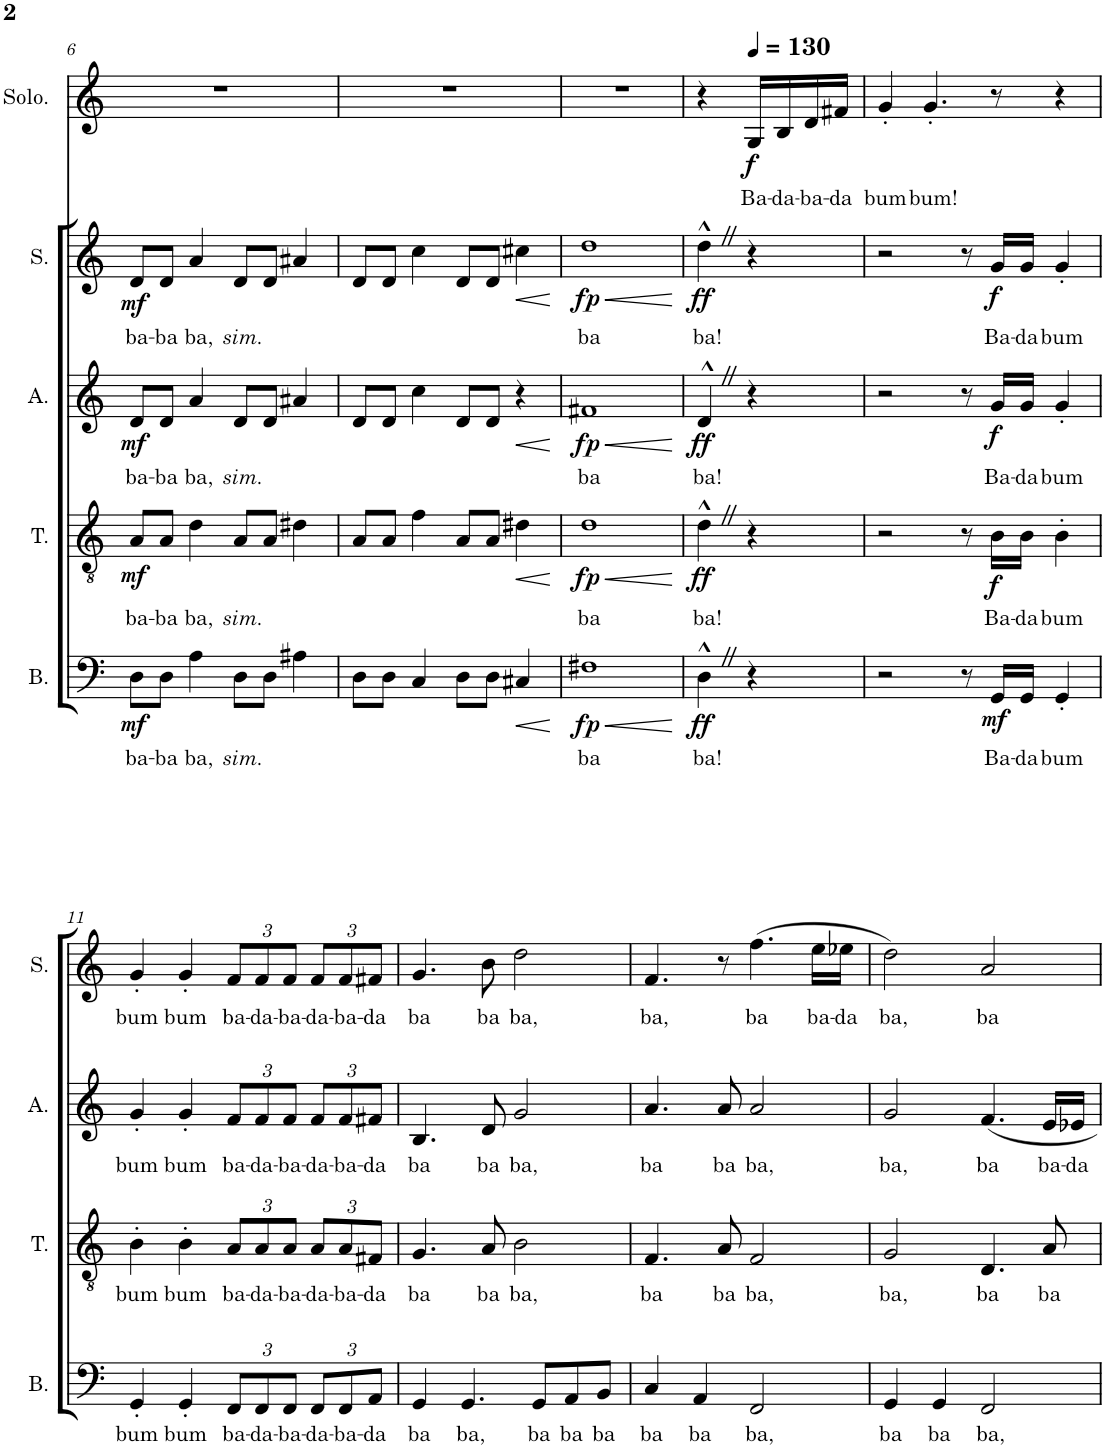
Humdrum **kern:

**kern	**text	**dynam	**kern	**text	**dynam	**kern	**text	**dynam	**kern	**text	**dynam	**kern	**text	**dynam
*part5	*part5	*part5	*part4	*part4	*part4	*part3	*part3	*part3	*part2	*part2	*part2	*part1	*part1	*part1
*staff5	*staff5	*staff5	*staff4	*staff4	*staff4	*staff3	*staff3	*staff3	*staff2	*staff2	*staff2	*staff1	*staff1	*staff1
*I"Bass	*	*	*I"Tenor	*	*	*I"Alto	*	*	*I"Soprano	*	*	*I"Soloist	*	*
*I'B.	*	*	*I'T.	*	*	*I'A.	*	*	*I'S.	*	*	*I'Solo.	*	*
!!LO:PB:g=z
*clefF4	*	*	*clefGv2	*	*	*clefG2	*	*	*clefG2	*	*	*clefG2	*	*
*k[]	*	*	*k[]	*	*	*k[]	*	*	*k[]	*	*	*k[]	*	*
*M4/4	*	*	*M4/4	*	*	*M4/4	*	*	*M4/4	*	*	*M4/4	*	*
=6	=6	=6	=6	=6	=6	=6	=6	=6	=6	=6	=6	=6	=6	=6
!	!LO:LY:b	!LO:DY:b	!	!LO:LY:b	!LO:DY:b	!	!LO:LY:b	!LO:DY:b	!	!LO:LY:b	!LO:DY:b	!	!	!
8D\L	ba-	mf	8A/L	ba-	mf	8d/L	ba-	mf	8d/L	ba-	mf	1r	.	.
!	!LO:LY:b	!	!	!LO:LY:b	!	!	!LO:LY:b	!	!	!LO:LY:b	!	!	!	!
8D\J	-ba	.	8A/J	-ba	.	8d/J	-ba	.	8d/J	-ba	.	.	.	.
!	!LO:LY:b	!	!	!LO:LY:b	!	!	!LO:LY:b	!	!	!LO:LY:b	!	!	!	!
4A\	ba,	.	4d\	ba,	.	4a/	ba,	.	4a/	ba,	.	.	.	.
!	!LO:LY:b	!	!	!LO:LY:b	!	!	!LO:LY:b	!	!	!LO:LY:b	!	!	!	!
8D\L	sim.	.	8A/L	sim.	.	8d/L	sim.	.	8d/L	sim.	.	.	.	.
8D\J	.	.	8A/J	.	.	8d/J	.	.	8d/J	.	.	.	.	.
4A#X\	.	.	4d#X\	.	.	4a#X/	.	.	4a#X/	.	.	.	.	.
=7	=7	=7	=7	=7	=7	=7	=7	=7	=7	=7	=7	=7	=7	=7
8D\L	.	.	8A/L	.	.	8d/L	.	.	8d/L	.	.	1r	.	.
8D\J	.	.	8A/J	.	.	8d/J	.	.	8d/J	.	.	.	.	.
4C/	.	.	4f\	.	.	4cc\	.	.	4cc\	.	.	.	.	.
8D\L	.	.	8A/L	.	.	8d/L	.	.	8d/L	.	.	.	.	.
8D\J	.	.	8A/J	.	.	8d/J	.	.	8d/J	.	.	.	.	.
!	!	!LO:HP:b	!	!	!LO:HP:b	!	!	!LO:HP:b	!	!	!LO:HP:b	!	!	!
4C#X/	.	<	4d#X\	.	<	4r	.	<	4cc#X\	.	<	.	.	.
.	.	[	.	.	[	.	.	[	.	.	[	.	.	.
=8	=8	=8	=8	=8	=8	=8	=8	=8	=8	=8	=8	=8	=8	=8
!	!LO:LY:b	!LO:HP:b	!	!LO:LY:b	!LO:HP:b	!	!LO:LY:b	!LO:HP:b	!	!LO:LY:b	!LO:HP:b	!	!	!
!	!	!LO:DY:n=1:b	!	!	!LO:DY:n=1:b	!	!	!LO:DY:n=1:b	!	!	!LO:DY:n=1:b	!	!	!
1F#X	ba	< fp	1d	ba	< fp	1f#X	ba	< fp	1dd	ba	< fp	1r	.	.
.	.	[	.	.	[	.	.	[	.	.	[	.	.	.
=9	=9	=9	=9	=9	=9	=9	=9	=9	=9	=9	=9	=9	=9	=9
!	!LO:LY:b	!LO:DY:b	!	!LO:LY:b	!LO:DY:b	!	!LO:LY:b	!LO:DY:b	!	!LO:LY:b	!LO:DY:b	!	!	!
4D^^Z\	ba!	ff	4d^^Z\	ba!	ff	4d^^Z/	ba!	ff	4dd^^Z\	ba!	ff	4r	.	.
*	*	*	*	*	*	*	*	*	*	*	*	*MM130	*	*
!	!	!	!	!	!	!	!	!	!	!	!	!	!LO:LY:b	!LO:DY:b
4r	.	.	4r	.	.	4r	.	.	4r	.	.	16G/LL	Ba-	f
!	!	!	!	!	!	!	!	!	!	!	!	!	!LO:LY:b	!
.	.	.	.	.	.	.	.	.	.	.	.	16B/	-da-	.
!	!	!	!	!	!	!	!	!	!	!	!	!	!LO:LY:b	!
.	.	.	.	.	.	.	.	.	.	.	.	16d/	-ba-	.
!	!	!	!	!	!	!	!	!	!	!	!	!	!LO:LY:b	!
.	.	.	.	.	.	.	.	.	.	.	.	16f#X/JJ	-da	.
=10	=10	=10	=10	=10	=10	=10	=10	=10	=10	=10	=10	=10	=10	=10
!	!	!	!	!	!	!	!	!	!	!	!	!	!LO:LY:b	!
2r	.	.	2r	.	.	2r	.	.	2r	.	.	4g'/	bum	.
!	!	!	!	!	!	!	!	!	!	!	!	!	!LO:LY:b	!
.	.	.	.	.	.	.	.	.	.	.	.	4.g'/	bum!	.
8r	.	.	8r	.	.	8r	.	.	8r	.	.	.	.	.
!	!LO:LY:b	!LO:DY:b	!	!LO:LY:b	!LO:DY:b	!	!LO:LY:b	!LO:DY:b	!	!LO:LY:b	!LO:DY:b	!	!	!
16GG/LL	Ba-	mf	16B\LL	Ba-	f	16g/LL	Ba-	f	16g/LL	Ba-	f	8r	.	.
!	!LO:LY:b	!	!	!LO:LY:b	!	!	!LO:LY:b	!	!	!LO:LY:b	!	!	!	!
16GG/JJ	-da	.	16B\JJ	-da	.	16g/JJ	-da	.	16g/JJ	-da	.	.	.	.
!	!LO:LY:b	!	!	!LO:LY:b	!	!	!LO:LY:b	!	!	!LO:LY:b	!	!	!	!
4GG'/	bum	.	4B'\	bum	.	4g'/	bum	.	4g'/	bum	.	4r	.	.
!!LO:LB:g=z
=11	=11	=11	=11	=11	=11	=11	=11	=11	=11	=11	=11	=11	=11	=11
!	!LO:LY:b	!	!	!LO:LY:b	!	!	!LO:LY:b	!	!	!LO:LY:b	!	!	!	!
4GG'/	bum	.	4B'\	bum	.	4g'/	bum	.	4g'/	bum	.	1r	.	.
!	!LO:LY:b	!	!	!LO:LY:b	!	!	!LO:LY:b	!	!	!LO:LY:b	!	!	!	!
4GG'/	bum	.	4B'\	bum	.	4g'/	bum	.	4g'/	bum	.	.	.	.
*Xbrackettup	*	*	*	*	*	*	*	*	*	*	*	*	*	*
!	!LO:LY:b	!	!	!	!	!	!	!	!	!	!	!	!	!
*	*	*	*Xbrackettup	*	*	*	*	*	*	*	*	*	*	*
!	!	!	!	!LO:LY:b	!	!	!	!	!	!	!	!	!	!
*	*	*	*	*	*	*Xbrackettup	*	*	*	*	*	*	*	*
!	!	!	!	!	!	!	!LO:LY:b	!	!	!	!	!	!	!
*	*	*	*	*	*	*	*	*	*Xbrackettup	*	*	*	*	*
!	!	!	!	!	!	!	!	!	!	!LO:LY:b	!	!	!	!
12FF/L	ba-	.	12A/L	ba-	.	12f/L	ba-	.	12f/L	ba-	.	.	.	.
!	!LO:LY:b	!	!	!LO:LY:b	!	!	!LO:LY:b	!	!	!LO:LY:b	!	!	!	!
12FF/	-da-	.	12A/	-da-	.	12f/	-da-	.	12f/	-da-	.	.	.	.
!	!LO:LY:b	!	!	!LO:LY:b	!	!	!LO:LY:b	!	!	!LO:LY:b	!	!	!	!
12FF/J	-ba-	.	12A/J	-ba-	.	12f/J	-ba-	.	12f/J	-ba-	.	.	.	.
!	!LO:LY:b	!	!	!LO:LY:b	!	!	!LO:LY:b	!	!	!LO:LY:b	!	!	!	!
12FF/L	-da-	.	12A/L	-da-	.	12f/L	-da-	.	12f/L	-da-	.	.	.	.
!	!LO:LY:b	!	!	!LO:LY:b	!	!	!LO:LY:b	!	!	!LO:LY:b	!	!	!	!
12FF/	-ba-	.	12A/	-ba-	.	12f/	-ba-	.	12f/	-ba-	.	.	.	.
!	!LO:LY:b	!	!	!LO:LY:b	!	!	!LO:LY:b	!	!	!LO:LY:b	!	!	!	!
12AA/J	-da	.	12F#X/J	-da	.	12f#X/J	-da	.	12f#X/J	-da	.	.	.	.
=12	=12	=12	=12	=12	=12	=12	=12	=12	=12	=12	=12	=12	=12	=12
!	!LO:LY:b	!	!	!LO:LY:b	!	!	!LO:LY:b	!	!	!LO:LY:b	!	!	!	!
4GG/	ba	.	4.G/	ba	.	4.B/	ba	.	4.g/	ba	.	1r	.	.
!	!LO:LY:b	!	!	!	!	!	!	!	!	!	!	!	!	!
4.GG/	ba,	.	.	.	.	.	.	.	.	.	.	.	.	.
!	!	!	!	!LO:LY:b	!	!	!LO:LY:b	!	!	!LO:LY:b	!	!	!	!
.	.	.	8A/	ba	.	8d/	ba	.	8b\	ba	.	.	.	.
!	!	!	!	!LO:LY:b	!	!	!LO:LY:b	!	!	!LO:LY:b	!	!	!	!
.	.	.	2B\	ba,	.	2g/	ba,	.	2dd\	ba,	.	.	.	.
!	!LO:LY:b	!	!	!	!	!	!	!	!	!	!	!	!	!
8GG/L	ba	.	.	.	.	.	.	.	.	.	.	.	.	.
!	!LO:LY:b	!	!	!	!	!	!	!	!	!	!	!	!	!
8AA/	ba	.	.	.	.	.	.	.	.	.	.	.	.	.
!	!LO:LY:b	!	!	!	!	!	!	!	!	!	!	!	!	!
8BB/J	ba	.	.	.	.	.	.	.	.	.	.	.	.	.
=13	=13	=13	=13	=13	=13	=13	=13	=13	=13	=13	=13	=13	=13	=13
!	!LO:LY:b	!	!	!LO:LY:b	!	!	!LO:LY:b	!	!	!LO:LY:b	!	!	!	!
4C/	ba	.	4.F/	ba	.	4.a/	ba	.	4.f/	ba,	.	1r	.	.
!	!LO:LY:b	!	!	!	!	!	!	!	!	!	!	!	!	!
4AA/	ba	.	.	.	.	.	.	.	.	.	.	.	.	.
!	!	!	!	!LO:LY:b	!	!	!LO:LY:b	!	!	!	!	!	!	!
.	.	.	8A/	ba	.	8a/	ba	.	8r	.	.	.	.	.
!	!LO:LY:b	!	!	!LO:LY:b	!	!	!LO:LY:b	!	!	!LO:LY:b	!	!	!	!
2FF/	ba,	.	2F/	ba,	.	2a/	ba,	.	(4.ff\	ba	.	.	.	.
!	!	!	!	!	!	!	!	!	!	!LO:LY:b	!	!	!	!
.	.	.	.	.	.	.	.	.	16ee\LL	ba-	.	.	.	.
!	!	!	!	!	!	!	!	!	!	!LO:LY:b	!	!	!	!
.	.	.	.	.	.	.	.	.	16ee-X\JJ	-da	.	.	.	.
=14	=14	=14	=14	=14	=14	=14	=14	=14	=14	=14	=14	=14	=14	=14
!	!LO:LY:b	!	!	!LO:LY:b	!	!	!LO:LY:b	!	!	!LO:LY:b	!	!	!	!
4GG/	ba	.	2G/	ba,	.	2g/	ba,	.	2dd\)	ba,	.	1r	.	.
!	!LO:LY:b	!	!	!	!	!	!	!	!	!	!	!	!	!
4GG/	ba	.	.	.	.	.	.	.	.	.	.	.	.	.
!	!LO:LY:b	!	!	!LO:LY:b	!	!	!LO:LY:b	!	!	!LO:LY:b	!	!	!	!
2FF/	ba,	.	4.D/	ba	.	4.f/	ba	.	2a/	ba	.	.	.	.
!	!	!	!	!LO:LY:b	!	!	!LO:LY:b	!	!	!	!	!	!	!
.	.	.	8A/	ba	.	16e/LL	ba-	.	.	.	.	.	.	.
!	!	!	!	!	!	!	!LO:LY:b	!	!	!	!	!	!	!
.	.	.	.	.	.	16e-X/JJ	-da	.	.	.	.	.	.	.
=	=	=	=	=	=	=	=	=	=	=	=	=	=	=
*-	*-	*-	*-	*-	*-	*-	*-	*-	*-	*-	*-	*-	*-	*-
